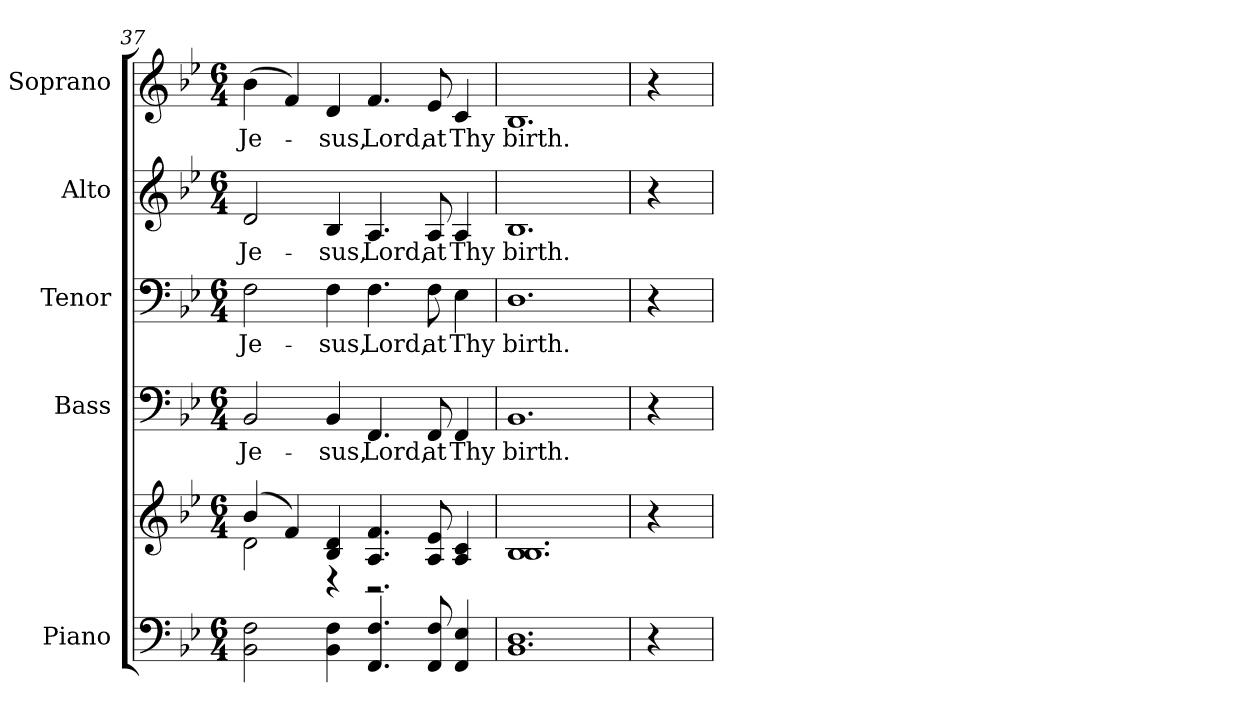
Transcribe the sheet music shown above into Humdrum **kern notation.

**kern	**kern	**kern	**text	**kern	**text	**kern	**text	**kern	**text
*part5	*part5	*part4	*part4	*part3	*part3	*part2	*part2	*part1	*part1
*staff6	*staff5	*staff4	*staff4	*staff3	*staff3	*staff2	*staff2	*staff1	*staff1
*I"Piano	*	*I"Bass	*	*I"Tenor	*	*I"Alto	*	*I"Soprano	*
*I'Pno.	*	*I'B.	*	*I'T.	*	*I'A.	*	*I'S.	*
!!LO:PB:g=z
*clefF4	*clefG2	*clefF4	*	*clefF4	*	*clefG2	*	*clefG2	*
*k[b-e-]	*k[b-e-]	*k[b-e-]	*	*k[b-e-]	*	*k[b-e-]	*	*k[b-e-]	*
*B-:	*B-:	*B-:	*	*B-:	*	*B-:	*	*B-:	*
*M6/4	*M6/4	*M6/4	*	*M6/4	*	*M6/4	*	*M6/4	*
=37	=37	=37	=37	=37	=37	=37	=37	=37	=37
*	*^	*	*	*	*	*	*	*	*
!	!	!	!	!LO:LY:b:color=#000000	!	!	!	!	!	!
!	!	!	!	!	!	!LO:LY:b:color=#000000	!	!	!	!
!	!	!	!	!	!	!	!	!LO:LY:b:color=#000000	!	!
!	!	!	!	!	!	!	!	!	!	!LO:LY:b:color=#000000
2BB-i\ 2Fi	(4b-i/	2di\	2BB-i/	Je-	2Fi\	Je-	2di/	Je-	(4b-i\	Je-
.	4fi/)	.	.	.	.	.	.	.	4fi/)	.
!	!	!	!	!LO:LY:b:color=#000000	!	!	!	!	!	!
!	!	!	!	!	!	!LO:LY:b:color=#000000	!	!	!	!
!	!	!	!	!	!	!	!	!LO:LY:b:color=#000000	!	!
!	!	!	!	!	!	!	!	!	!	!LO:LY:b:color=#000000
4BB-i\ 4Fi	4B-i/ 4di	4r	4BB-i/	-sus,	4Fi\	-sus,	4B-i/	-sus,	4di/	-sus,
!	!	!	!	!LO:LY:b:color=#000000	!	!	!	!	!	!
!	!	!	!	!	!	!LO:LY:b:color=#000000	!	!	!	!
!	!	!	!	!	!	!	!	!LO:LY:b:color=#000000	!	!
!	!	!	!	!	!	!	!	!	!	!LO:LY:b:color=#000000
4.FFi/ 4.Fi	4.Ai/ 4.fi	2.r	4.FFi/	Lord,	4.Fi\	Lord,	4.Ai/	Lord,	4.fi/	Lord,
!	!	!	!	!LO:LY:b:color=#000000	!	!	!	!	!	!
!	!	!	!	!	!	!LO:LY:b:color=#000000	!	!	!	!
!	!	!	!	!	!	!	!	!LO:LY:b:color=#000000	!	!
!	!	!	!	!	!	!	!	!	!	!LO:LY:b:color=#000000
8FFi/ 8Fi	8Ai/ 8e-i	.	8FFi/	at	8Fi\	at	8Ai/	at	8e-i/	at
!	!	!	!	!LO:LY:b:color=#000000	!	!	!	!	!	!
!	!	!	!	!	!	!LO:LY:b:color=#000000	!	!	!	!
!	!	!	!	!	!	!	!	!LO:LY:b:color=#000000	!	!
!	!	!	!	!	!	!	!	!	!	!LO:LY:b:color=#000000
4FFi/ 4E-i	4Ai/ 4ci	.	4FFi/	Thy	4E-i\	Thy	4Ai/	Thy	4ci/	Thy
*	*v	*v	*	*	*	*	*	*	*	*
=38	=38	=38	=38	=38	=38	=38	=38	=38	=38
!	!	!	!LO:LY:b:color=#000000	!	!	!	!	!	!
!	!	!	!	!	!LO:LY:b:color=#000000	!	!	!	!
!	!	!	!	!	!	!	!LO:LY:b:color=#000000	!	!
!	!	!	!	!	!	!	!	!	!LO:LY:b:color=#000000
1.BB-i 1.Di	1.B-i 1.B-i	1.BB-i	birth.	1.Di	birth.	1.B-i	birth.	1.B-i	birth.
!!LO:PB:g=z
=39	=39	=39	=39	=39	=39	=39	=39	=39	=39
4r	4r	4r	.	4r	.	4r	.	4r	.
=	=	=	=	=	=	=	=	=	=
*-	*-	*-	*-	*-	*-	*-	*-	*-	*-
